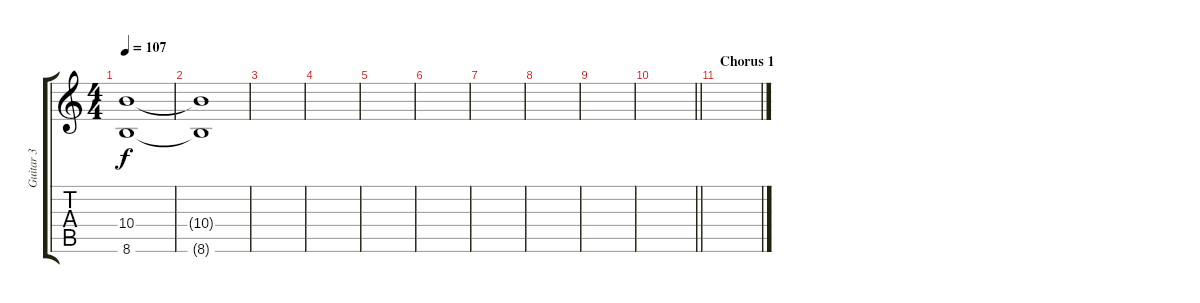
\track ("Guitar 3" "Guitar 3") {instrument overdrivenguitar}
\staff {score tabs}
\tuning (Eb4 Bb3 Gb3 Db3 Ab2 Eb2) {hide}
\ts (4 4)
\tempo 107
\clef g2
\ks c
(10.4 8.6).1{dy f} |
(10.4{t} 8.6{t}).1 |
|
|
|
|
|
|
|
\barLineRight lightlight
|
\section ("" "Chorus 1")
